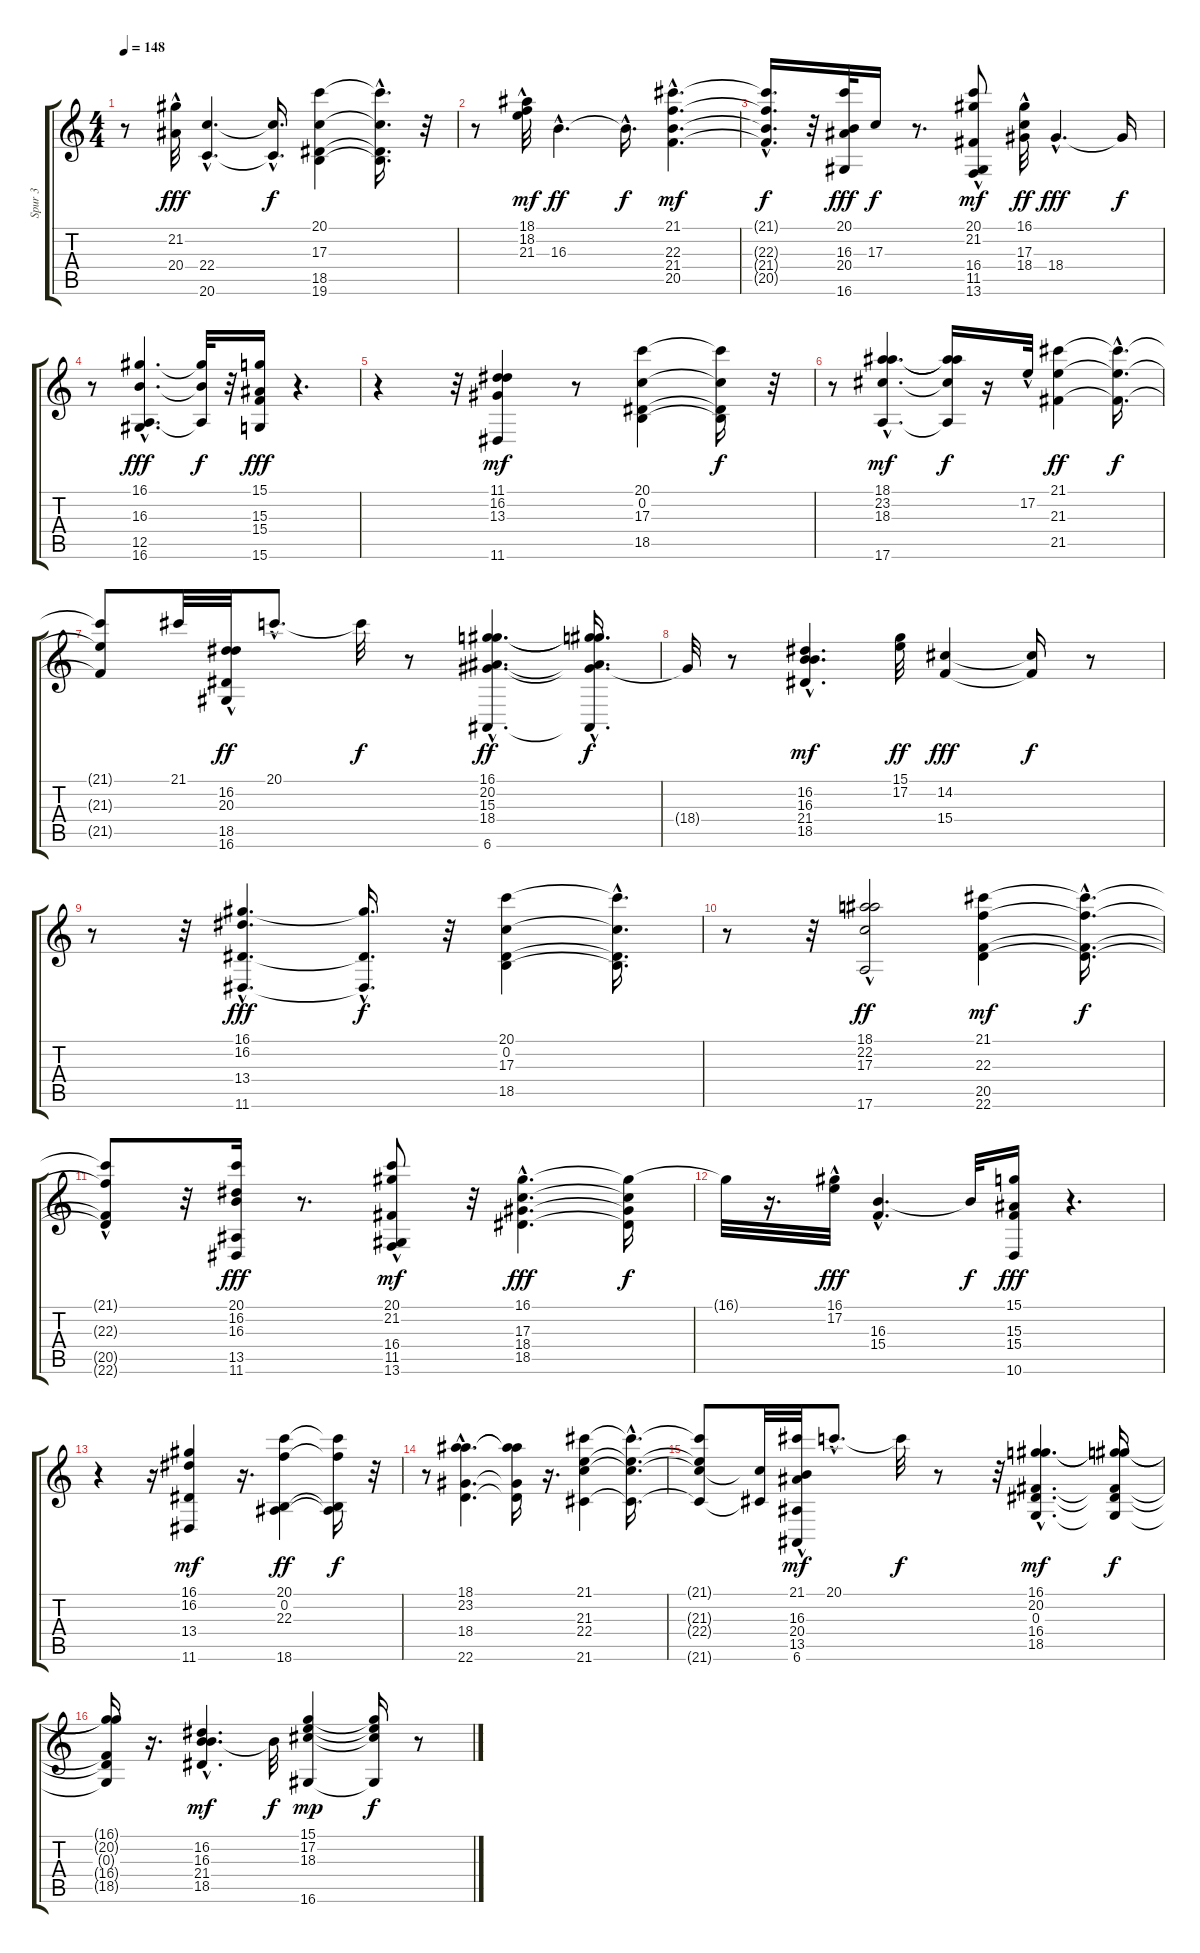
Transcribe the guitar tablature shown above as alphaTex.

\track ("Spur 3" "Spur 3") {instrument rockorgan}
\staff {score tabs}
\tuning (E4 B3 G3 D3 A2 E2) {hide}
\ts (4 4)
\tempo 148
\clef g2
\ks c
r.8{dy f} (21.2{hac} 20.4{hac}).32{dy fff} (22.4{hac} 20.6{hac}).4{d} (22.4{t} 20.6{hac t}).16{d dy f} (20.1 17.3 18.5 19.6).4 (20.1{t} 17.3{t} 18.5{hac t} 19.6{hac t}).16{d} r.32 |
r.8 (18.1{hac} 18.2{hac} 21.3{hac}).32{dy mf} 16.3{hac}.4{d dy ff} 16.3{hac t}.16{d dy f} (21.1{hac} 22.3{hac} 21.4{hac} 20.5{hac}).4{d dy mf} |
(21.1{hac t} 22.3{hac t} 21.4{t} 20.5{hac t}).16{d dy f} r.32 (20.1 16.3 20.4 16.6).32{dy fff} 17.3.16{dy f} r.8{d} (20.1 21.2{hac} 16.4{hac} 11.5 13.6).8{dy mf} (16.1{hac} 17.3{hac} 18.4{hac}).32{dy ff} 18.4{hac}.4{d dy fff} 18.4{t}.16{dy f} |
r.8 (16.1{hac} 16.3{hac} 12.5{hac} 16.6{hac}).4{d dy fff} (16.1{t} 16.3{t} 12.5{t}).32{dy f} r.32 (15.1 15.3 15.4 15.6).16{dy fff} r.4{d} |
r.4 r.32 (11.1 16.2 13.3 11.6).4{dy mf} r.8 (20.1 0.2 17.3 18.5).4 (20.1{t} 0.2{t} 17.3{t} 18.5{t}).16{dy f} r.32 |
r.8 (18.1{hac} 23.2{hac} 18.3{hac} 17.6{hac}).4{d dy mf} (18.1{t} 23.2{t} 18.3{t} 17.6{t}).16{dy f} r.16 17.2{hac}.32 (21.1 21.3 21.5).4{dy ff} (21.1{hac t} 21.3{hac t} 21.5{hac t}).16{d dy f} |
(21.1{t} 21.3{t} 21.5{t}).8 21.1.32 (16.2 20.3{hac} 18.5{hac} 16.6).32{dy ff} 20.1{hac}.8{d} 20.1{t}.32{dy f} r.8 (16.1{hac} 20.2{hac} 15.3{hac} 18.4{hac} 6.6{hac}).4{d dy ff} (16.1{hac t} 20.2{hac t} 15.3{hac t} 18.4{hac t} 6.6{hac t}).16{d dy f} |
18.4{t}.32 r.8 (16.2 16.3{hac} 21.4{hac} 18.5{hac}).4{d dy mf} (15.1 17.2).32{dy ff} (14.2 15.4).4{dy fff} (14.2{t} 15.4{t}).16{dy f} r.8 |
r.8 r.32 (16.1{hac} 16.2{hac} 13.4{hac} 11.6{hac}).4{d dy fff} (16.1{t} 13.4{t} 11.6{hac t}).16{d dy f} r.32 (20.1 0.2 17.3 18.5).4 (20.1{t} 0.2{hac t} 17.3{t} 18.5{hac t}).16{d} |
r.8 r.32 (18.1 22.2{hac} 17.3{hac} 17.6{hac}).2{dy ff} (21.1 22.3 20.5 22.6).4{dy mf} (21.1{hac t} 22.3{hac t} 20.5{hac t} 22.6{hac t}).16{d dy f} |
(21.1{t} 22.3{t} 20.5{t} 22.6{hac t}).8 r.32 (20.1 16.2 16.3 13.5 11.6).16{dy fff} r.8{d} (20.1 21.2{hac} 16.4{hac} 11.5 13.6).8{dy mf} r.32 (16.1{hac} 17.3{hac} 18.4{hac} 18.5{hac}).4{d dy fff} (16.1{t} 17.3{t} 18.4{t} 18.5{t}).16{dy f} |
16.1{t}.32 r.16{d} (16.1{hac} 17.2{hac}).32{dy fff} (16.3{hac} 15.4{hac}).4{d} 16.3{t}.32{dy f} (15.1 15.3 15.4 10.6).16{dy fff} r.4{d} |
r.4 r.16 (16.1 16.2 13.4 11.6).4{dy mf} r.16{d} (20.1 0.2 22.3 18.6).4{dy ff} (20.1{t} 0.2{t} 22.3{t} 18.6{t}).16{dy f} r.32 |
r.8 (18.1{hac} 23.2{hac} 18.4{hac} 22.6{hac}).4{d} (18.1{t} 23.2{t} 18.4{t} 22.6{t}).16 r.16{d} (21.1 21.3 22.4 21.6).4 (21.1{hac t} 21.3{hac t} 22.4{hac t} 21.6{hac t}).16{d} |
(21.1{t} 21.3{t} 22.4{t} 21.6{t}).8 (22.4{t} 21.6{t}).32 (21.1 16.3{hac} 20.4 13.5{hac} 6.6{hac}).32{dy mf} 20.1{hac}.8{d} 20.1{t}.32{dy f} r.8 r.32 (16.1{hac} 20.2{hac} 0.3{hac} 16.4{hac} 18.5{hac}).4{d dy mf} (16.1{t} 20.2{t} 0.3{t} 16.4{t} 18.5{t}).16{dy f} |
(16.1{t} 20.2{t} 0.3{t} 16.4{t} 18.5{t}).16 r.16{d} (16.2{hac} 16.3{hac} 21.4{hac} 18.5{hac}).4{d dy mf} 16.3{t}.32{dy f} (15.1 17.2 18.3 16.6).4{dy mp} (15.1{t} 17.2{t} 18.3{t} 16.6{t}).16{dy f} r.8
